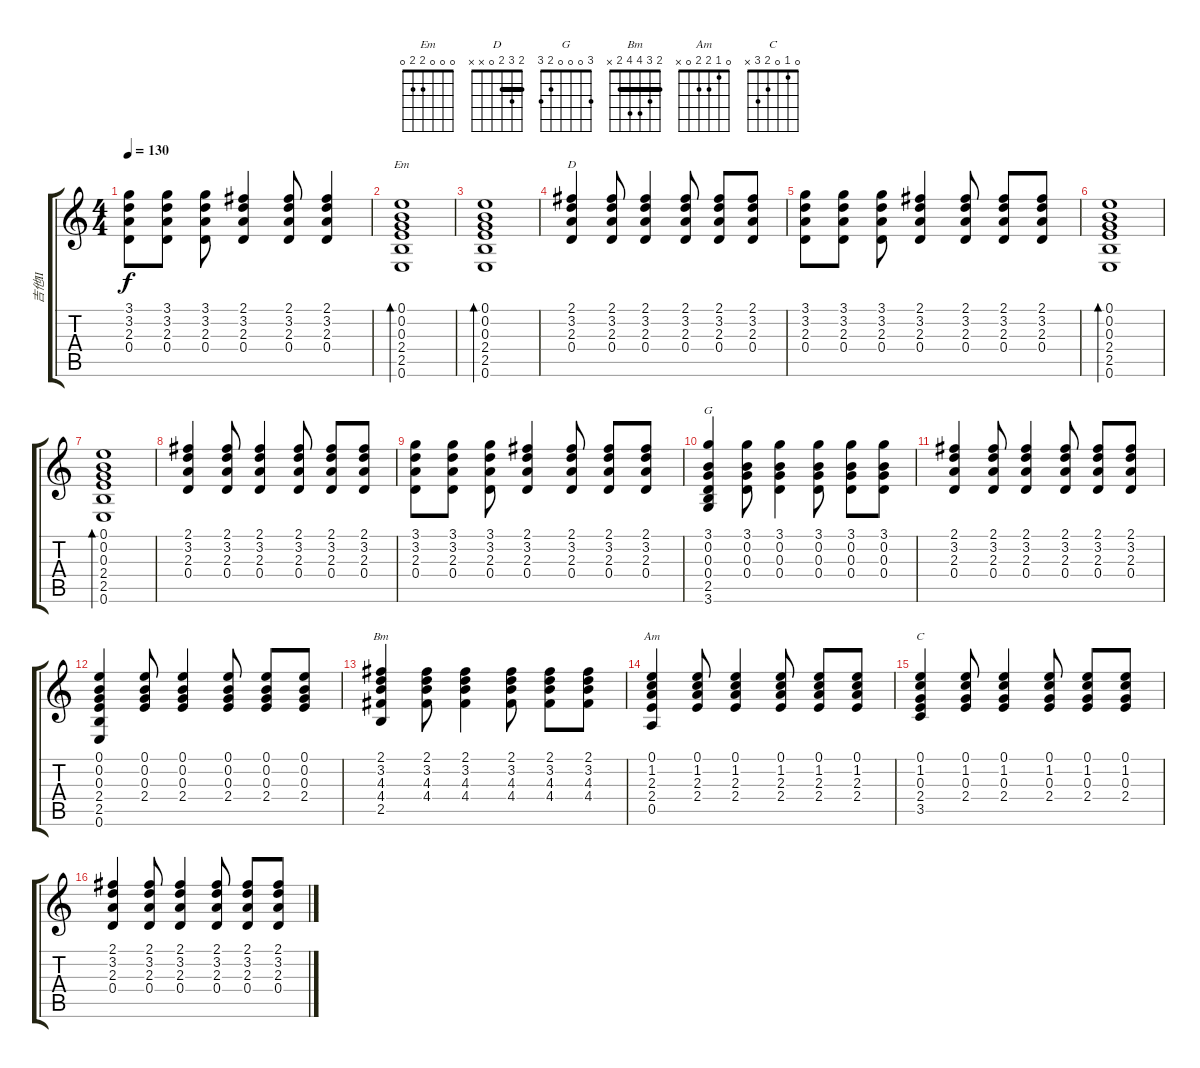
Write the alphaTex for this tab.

\track ("吉他II" "吉他II") {instrument acousticguitarsteel}
\staff {score tabs}
\tuning (E4 B3 G3 D3 A2 E2) {hide}
\chord ("Em" 0 0 0 2 2 0)
\chord ("D" 2 3 2 0 x x) {barre 2}
\chord ("G" 3 0 0 0 2 3)
\chord ("Bm" 2 3 4 4 2 x) {barre 2}
\chord ("Am" 0 1 2 2 0 x)
\chord ("C" 0 1 0 2 3 x)
\ts (4 4)
\tempo 130
\clef g2
\ks c
(3.1 3.2 2.3 0.4).8{dy f} (3.1 3.2 2.3 0.4).8 (3.1 3.2 2.3 0.4).8 (2.1 3.2 2.3 0.4).4 (2.1 3.2 2.3 0.4).8 (2.1 3.2 2.3 0.4).4 |
(0.1 0.2 0.3 2.4 2.5 0.6).1{bd 120 ch "Em"} |
(0.1 0.2 0.3 2.4 2.5 0.6).1{bd 120} |
(2.1 3.2 2.3 0.4).4{ch "D"} (2.1 3.2 2.3 0.4).8 (2.1 3.2 2.3 0.4).4 (2.1 3.2 2.3 0.4).8 (2.1 3.2 2.3 0.4).8 (2.1 3.2 2.3 0.4).8 |
(3.1 3.2 2.3 0.4).8 (3.1 3.2 2.3 0.4).8 (3.1 3.2 2.3 0.4).8 (2.1 3.2 2.3 0.4).4 (2.1 3.2 2.3 0.4).8 (2.1 3.2 2.3 0.4).8 (2.1 3.2 2.3 0.4).8 |
(0.1 0.2 0.3 2.4 2.5 0.6).1{bd 120} |
(0.1 0.2 0.3 2.4 2.5 0.6).1{bd 120} |
(2.1 3.2 2.3 0.4).4 (2.1 3.2 2.3 0.4).8 (2.1 3.2 2.3 0.4).4 (2.1 3.2 2.3 0.4).8 (2.1 3.2 2.3 0.4).8 (2.1 3.2 2.3 0.4).8 |
(3.1 3.2 2.3 0.4).8 (3.1 3.2 2.3 0.4).8 (3.1 3.2 2.3 0.4).8 (2.1 3.2 2.3 0.4).4 (2.1 3.2 2.3 0.4).8 (2.1 3.2 2.3 0.4).8 (2.1 3.2 2.3 0.4).8 |
(3.1 0.2 0.3 0.4 2.5 3.6).4{ch "G"} (3.1 0.2 0.3 0.4).8 (3.1 0.2 0.3 0.4).4 (3.1 0.2 0.3 0.4).8 (3.1 0.2 0.3 0.4).8 (3.1 0.2 0.3 0.4).8 |
(2.1 3.2 2.3 0.4).4 (2.1 3.2 2.3 0.4).8 (2.1 3.2 2.3 0.4).4 (2.1 3.2 2.3 0.4).8 (2.1 3.2 2.3 0.4).8 (2.1 3.2 2.3 0.4).8 |
(0.1 0.2 0.3 2.4 2.5 0.6).4 (0.1 0.2 0.3 2.4).8 (0.1 0.2 0.3 2.4).4 (0.1 0.2 0.3 2.4).8 (0.1 0.2 0.3 2.4).8 (0.1 0.2 0.3 2.4).8 |
(2.1 3.2 4.3 4.4 2.5).4{ch "Bm"} (2.1 3.2 4.3 4.4).8 (2.1 3.2 4.3 4.4).4 (2.1 3.2 4.3 4.4).8 (2.1 3.2 4.3 4.4).8 (2.1 3.2 4.3 4.4).8 |
(0.1 1.2 2.3 2.4 0.5).4{ch "Am"} (0.1 1.2 2.3 2.4).8 (0.1 1.2 2.3 2.4).4 (0.1 1.2 2.3 2.4).8 (0.1 1.2 2.3 2.4).8 (0.1 1.2 2.3 2.4).8 |
(0.1 1.2 0.3 2.4 3.5).4{ch "C"} (0.1 1.2 0.3 2.4).8 (0.1 1.2 0.3 2.4).4 (0.1 1.2 0.3 2.4).8 (0.1 1.2 0.3 2.4).8 (0.1 1.2 0.3 2.4).8 |
(2.1 3.2 2.3 0.4).4 (2.1 3.2 2.3 0.4).8 (2.1 3.2 2.3 0.4).4 (2.1 3.2 2.3 0.4).8 (2.1 3.2 2.3 0.4).8 (2.1 3.2 2.3 0.4).8
